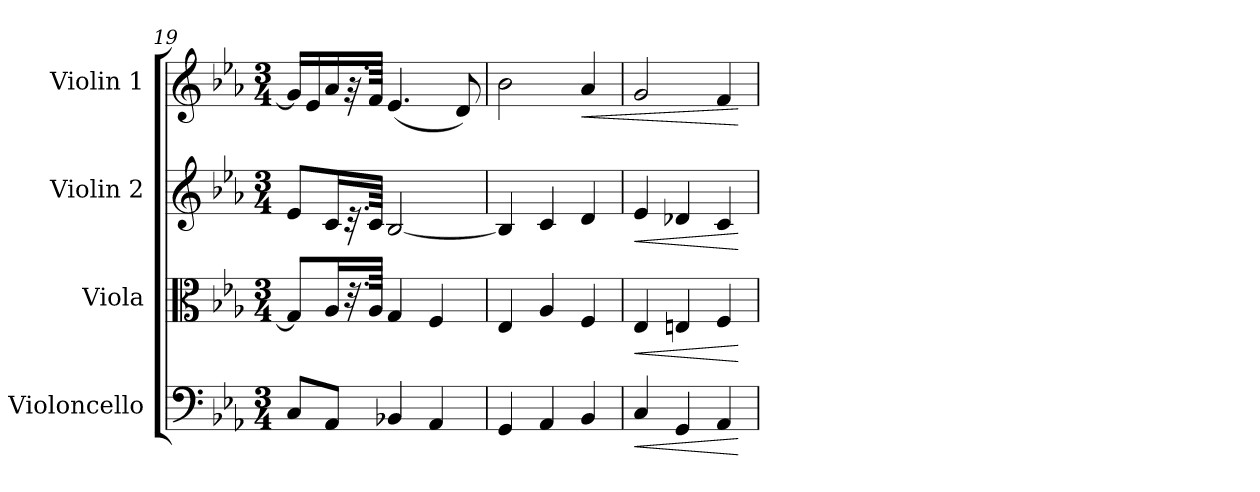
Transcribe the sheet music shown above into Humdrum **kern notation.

**kern	**dynam	**kern	**dynam	**kern	**dynam	**kern	**dynam
*part4	*part4	*part3	*part3	*part2	*part2	*part1	*part1
*staff4	*staff4	*staff3	*staff3	*staff2	*staff2	*staff1	*staff1
*I"Violoncello	*	*I"Viola	*	*I"Violin 2	*	*I"Violin 1	*
*I'Vc	*	*I'Vla	*	*I'Vln	*	*I'Vln	*
*clefF4	*	*clefC3	*	*clefG2	*	*clefG2	*
*k[b-e-a-]	*	*k[b-e-a-]	*	*k[b-e-a-]	*	*k[b-e-a-]	*
*M3/4	*	*M3/4	*	*M3/4	*	*M3/4	*
=19	=19	=19	=19	=19	=19	=19	=19
8C/L	.	8G/L]	.	8e-/L	.	16g/LL]	.
.	.	.	.	.	.	16e-/	.
8AA-/J	.	16A-/L	.	16c/L	.	16a-/	.
.	.	32.r	.	32.r	.	32.r	.
.	.	64A-/JJJk	.	64c/JJJk	.	64f/JJJk	.
4BB-X/	.	4G/	.	[2B-/	.	(4.e-/	.
4AA-/	.	4F/	.	.	.	.	.
.	.	.	.	.	.	8d/)	.
!!LO:PB:g=z
=20	=20	=20	=20	=20	=20	=20	=20
4GG/	.	4E-/	.	4B-/]	.	2b-\	.
4AA-/	.	4A-/	.	4c/	.	.	.
!	!	!	!	!	!	!	!LO:HP:b
4BB-/	.	4F/	.	4d/	.	4a-/	<
!!LO:LB:g=z
=21	=21	=21	=21	=21	=21	=21	=21
!	!LO:HP:b	!	!LO:HP:b	!	!LO:HP:b	!	!
4C/	<	4E-/	<	4e-/	<	2g/	.
4GG/	.	4En/	.	4d-X/	.	.	.
4AA-/	.	4F/	.	4c/	.	4f/	.
.	[	.	[	.	[	.	[
=	=	=	=	=	=	=	=
*-	*-	*-	*-	*-	*-	*-	*-
